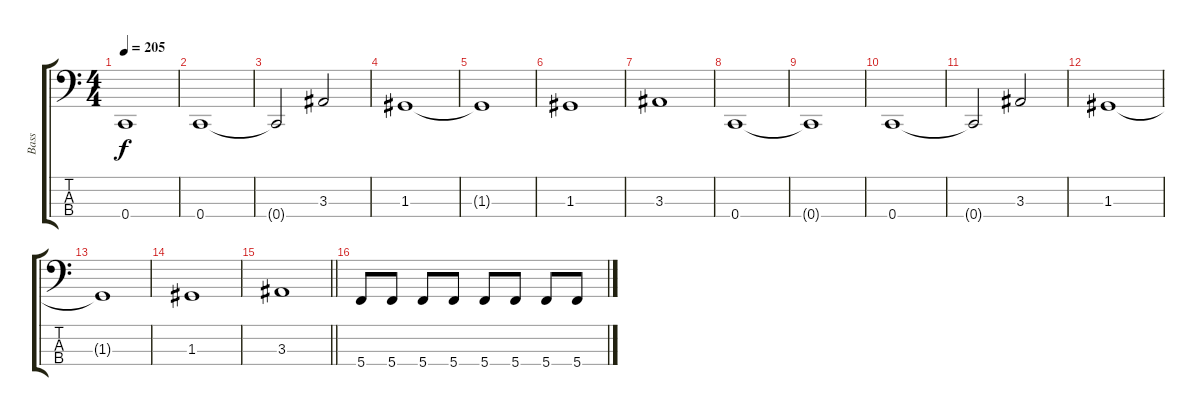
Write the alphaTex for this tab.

\track ("Bass" "Bass") {instrument electricbasspick}
\staff {score tabs}
\tuning (F2 C2 G1 C1) {hide}
\ts (4 4)
\tempo 205
\clef f4
\ks c
0.4{t}.1{dy f} |
0.4.1 |
0.4{t}.2 3.3.2 |
1.3.1 |
1.3{t}.1 |
1.3.1 |
3.3.1 |
0.4.1 |
0.4{t}.1 |
0.4.1 |
0.4{t}.2 3.3.2 |
1.3.1 |
1.3{t}.1 |
1.3.1 |
\barLineRight lightlight
3.3.1 |
5.4.8 5.4.8 5.4.8 5.4.8 5.4.8 5.4.8 5.4.8 5.4.8
